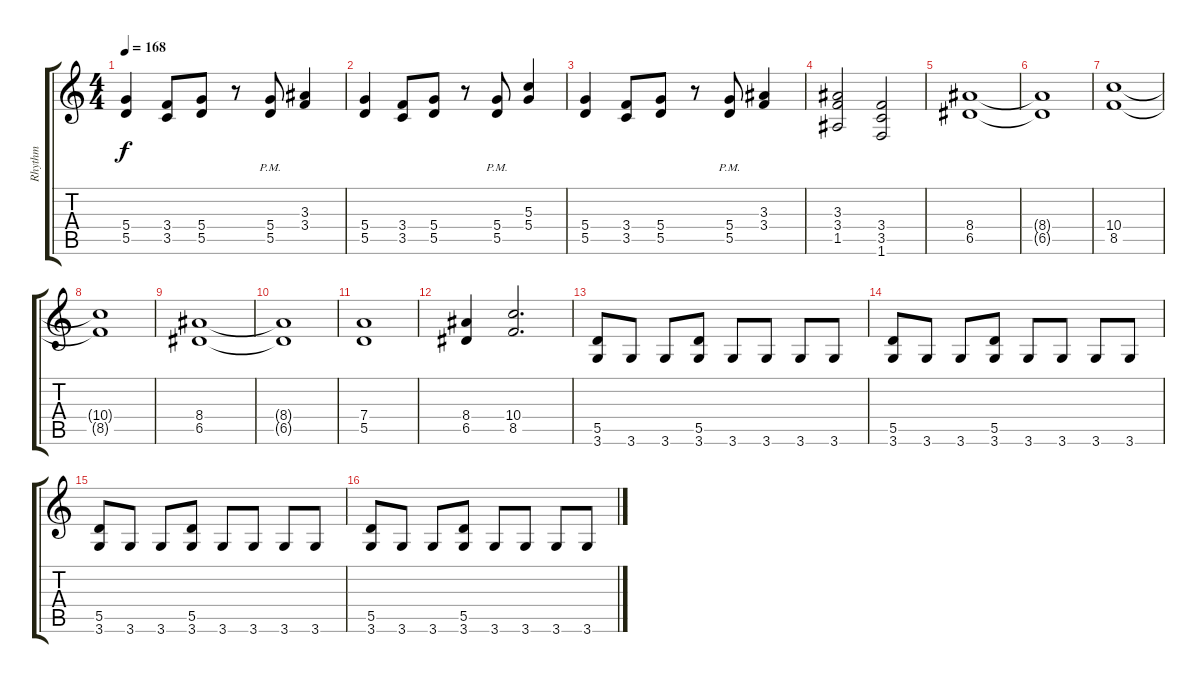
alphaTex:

\track ("Rhythm" "Rhythm") {instrument overdrivenguitar}
\staff {score tabs}
\tuning (E4 B3 G3 D3 A2 E2) {hide}
\ts (4 4)
\tempo 168
\clef g2
\ks c
(5.4 5.5).4{dy f} (3.4 3.5).8 (5.4 5.5).8 r.8 (5.4{pm} 5.5{pm}).8 (3.3 3.4).4 |
(5.4 5.5).4 (3.4 3.5).8 (5.4 5.5).8 r.8 (5.4{pm} 5.5{pm}).8 (5.3 5.4).4 |
(5.4 5.5).4 (3.4 3.5).8 (5.4 5.5).8 r.8 (5.4{pm} 5.5{pm}).8 (3.3 3.4).4 |
(3.3 3.4 1.5).2 (3.4 3.5 1.6).2 |
(8.4 6.5).1 |
(8.4{t} 6.5{t}).1 |
(10.4 8.5).1 |
(10.4{t} 8.5{t}).1 |
(8.4 6.5).1 |
(8.4{t} 6.5{t}).1 |
(7.4 5.5).1 |
(8.4 6.5).4 (10.4 8.5).2{d} |
(5.5 3.6).8 3.6.8 3.6.8 (5.5 3.6).8 3.6.8 3.6.8 3.6.8 3.6.8 |
(5.5 3.6).8 3.6.8 3.6.8 (5.5 3.6).8 3.6.8 3.6.8 3.6.8 3.6.8 |
(5.5 3.6).8 3.6.8 3.6.8 (5.5 3.6).8 3.6.8 3.6.8 3.6.8 3.6.8 |
(5.5 3.6).8 3.6.8 3.6.8 (5.5 3.6).8 3.6.8 3.6.8 3.6.8 3.6.8
